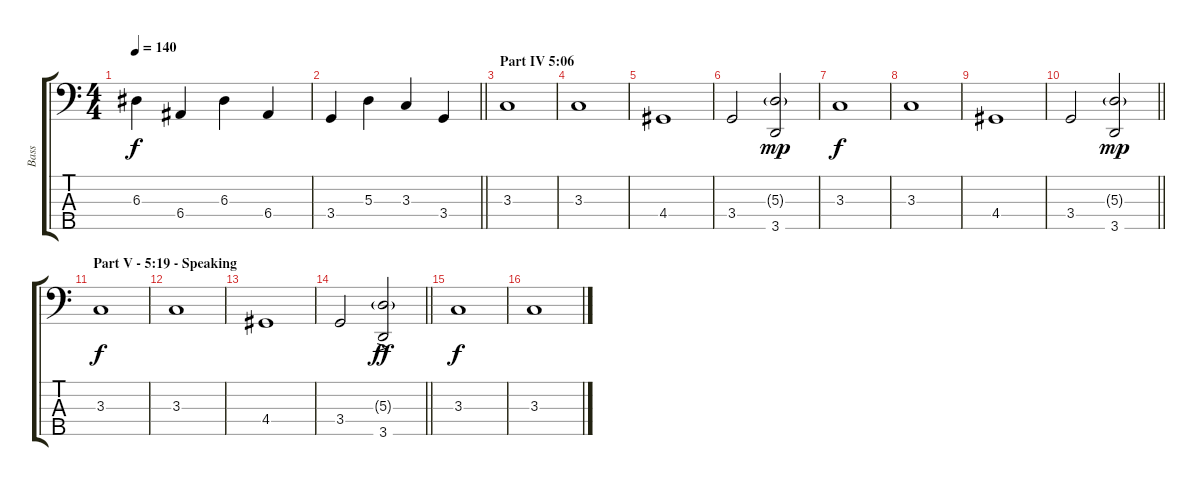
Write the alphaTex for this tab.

\track ("Bass" "Bass") {instrument electricbassfinger}
\staff {score tabs}
\tuning (G2 D2 A1 E1 B0) {hide}
\ts (4 4)
\tempo 140
\clef f4
\ks c
6.3.4{dy f} 6.4.4 6.3.4 6.4.4 |
\barLineRight lightlight
3.4.4 5.3.4 3.3.4 3.4.4 |
\section ("" "Part IV 5:06")
3.3.1 |
3.3.1 |
4.4.1 |
3.4.2 (5.3{g} 3.5).2{dy mp} |
3.3.1{dy f} |
3.3.1 |
4.4.1 |
\barLineRight lightlight
3.4.2 (5.3{g} 3.5).2{dy mp} |
\section ("" "Part V - 5:19 - Speaking")
3.3.1{dy f} |
3.3.1 |
4.4.1 |
\barLineRight lightlight
3.4.2 (5.3{g} 3.5{ac}).2{dy ff} |
3.3.1{dy f} |
3.3.1
